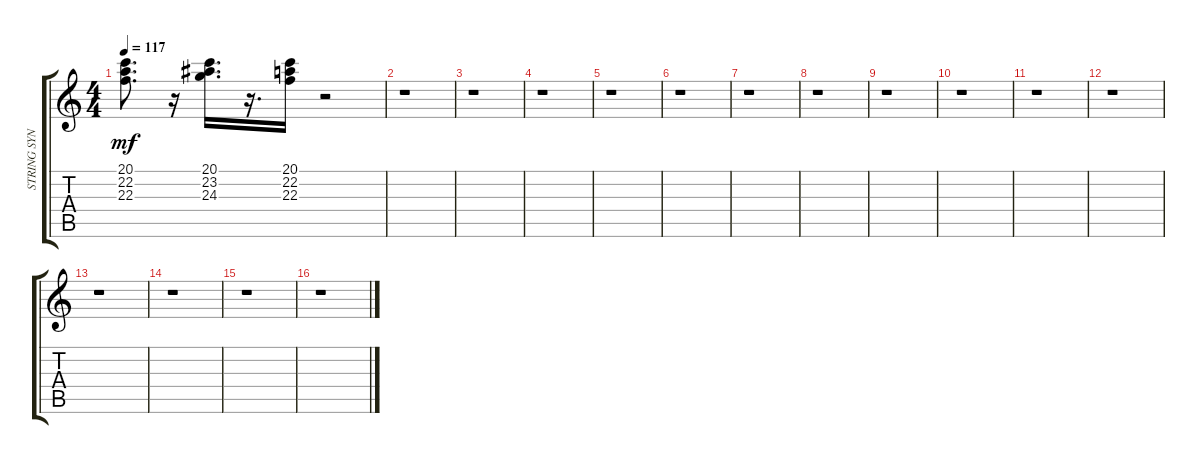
\track ("STRING SYNTH" "STRING SYN") {instrument stringensemble1}
\staff {score tabs}
\tuning (E4 B3 G3 D3 A2 E2) {hide}
\ts (4 4)
\tempo 117
\clef g2
\ks c
(20.1 22.2 22.3).8{d dy mf} r.16 (20.1 23.2 24.3).16{d} r.16{d} (20.1 22.2 22.3).16 r.2 |
r.1 |
r.1 |
r.1 |
r.1 |
r.1 |
r.1 |
r.1 |
r.1 |
r.1 |
r.1 |
r.1 |
r.1 |
r.1 |
r.1 |
r.1
